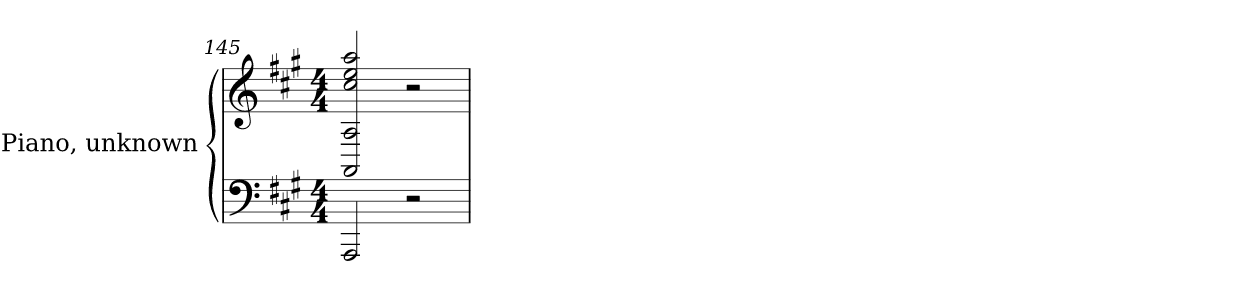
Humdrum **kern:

**kern	**kern
*part1	*part1
*staff2	*staff1
*I"Piano, unknown	*
*I'Pno.	*
*clefF4	*clefG2
*k[f#c#g#]	*k[f#c#g#]
*M4/4	*M4/4
=145	=145
2AAA/	2AA/ 2A/ 2cc#/ 2ee/ 2aa/
2r	2r
=	=
*-	*-
